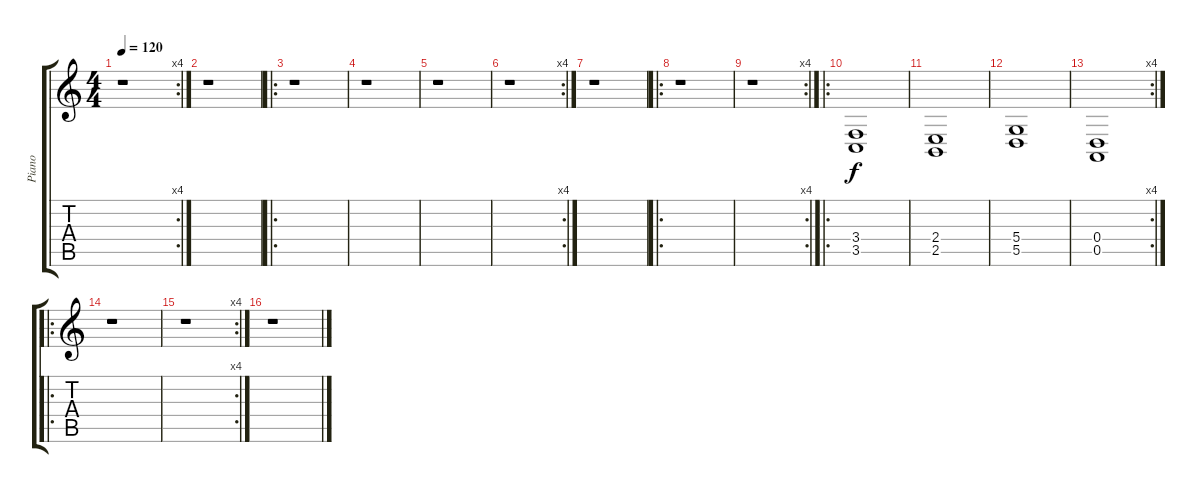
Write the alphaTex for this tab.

\track ("Piano" "Piano") {instrument acousticgrandpiano}
\staff {score tabs}
\tuning (E4 B3 G3 D3 A2 E2) {hide}
\rc 4
\ts (4 4)
\tempo 120
\clef g2
\ks c
r.1{dy f} |
r.1 |
\ro
r.1 |
r.1 |
r.1 |
\rc 4
r.1 |
r.1 |
\ro
r.1 |
\rc 4
r.1 |
\ro
(3.4 3.5).1 |
(2.4 2.5).1 |
(5.4 5.5).1 |
\rc 4
(0.4 0.5).1 |
\ro
r.1 |
\rc 4
r.1 |
r.1
